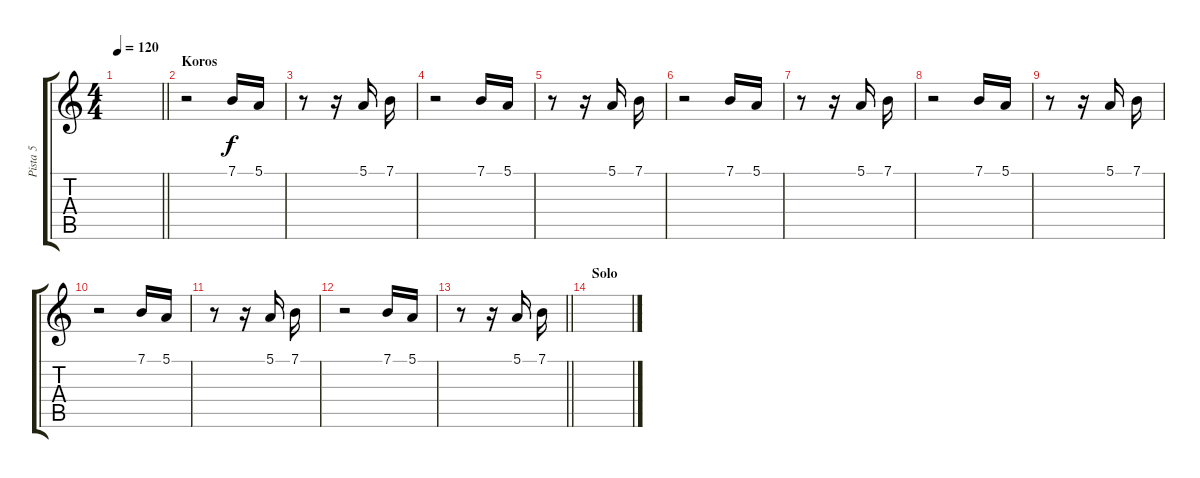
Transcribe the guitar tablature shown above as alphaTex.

\track ("Pista 5" "Pista 5") {instrument rockorgan}
\staff {score tabs}
\tuning (E4 B3 G3 D3 A2 E2) {hide}
\ts (4 4)
\tempo 120
\clef g2
\barLineRight lightlight
\ks c
|
\section ("" "Koros")
r.2 7.1.16 5.1.16 |
r.8 r.16 5.1.16 7.1.16 |
r.2 7.1.16 5.1.16 |
r.8 r.16 5.1.16 7.1.16 |
r.2 7.1.16 5.1.16 |
r.8 r.16 5.1.16 7.1.16 |
r.2 7.1.16 5.1.16 |
r.8 r.16 5.1.16 7.1.16 |
r.2 7.1.16 5.1.16 |
r.8 r.16 5.1.16 7.1.16 |
r.2 7.1.16 5.1.16 |
\barLineRight lightlight
r.8 r.16 5.1.16 7.1.16 |
\section ("" "Solo")
